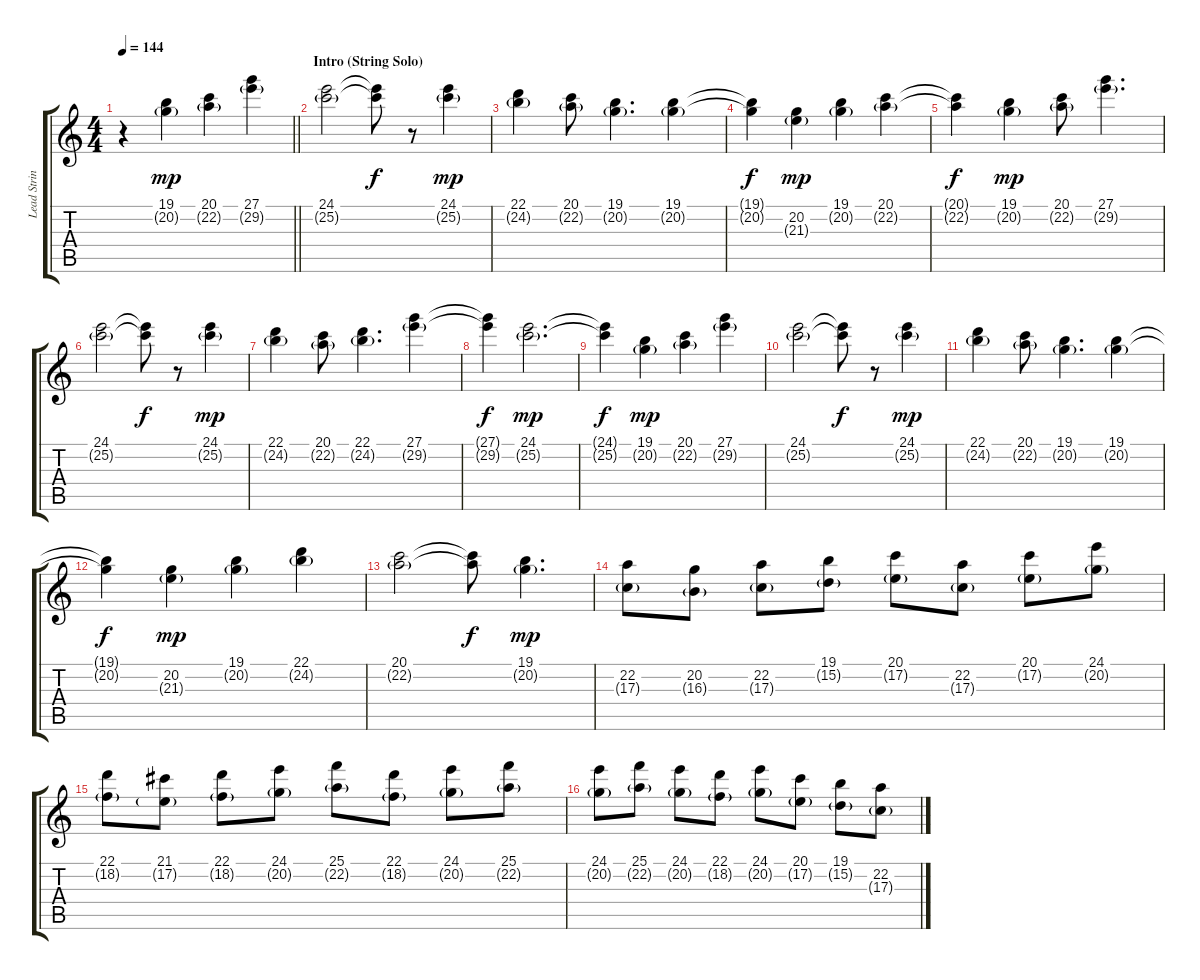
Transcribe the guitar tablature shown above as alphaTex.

\track ("Lead String" "Lead Strin") {instrument stringensemble1}
\staff {score tabs}
\tuning (E4 B3 G3 D3 A2 E2) {hide}
\ts (4 4)
\tempo 144
\clef g2
\barLineRight lightlight
\ks c
r.4{dy mp} (19.1 20.2{g}).4 (20.1 22.2{g}).4 (27.1 29.2{g}).4 |
\section ("" "Intro (String Solo)")
(24.1 25.2{g}).2 (24.1{t} 25.2{t}).8{dy f} r.8 (24.1 25.2{g}).4{dy mp} |
(22.1 24.2{g}).4 (20.1 22.2{g}).8 (19.1 20.2{g}).4{d} (19.1 20.2{g}).4 |
(19.1{t} 20.2{t}).4{dy f} (20.2 21.3{g}).4{dy mp} (19.1 20.2{g}).4 (20.1 22.2{g}).4 |
(20.1{t} 22.2{t}).4{dy f} (19.1 20.2{g}).4{dy mp} (20.1 22.2{g}).8 (27.1 29.2{g}).4{d} |
(24.1 25.2{g}).2 (24.1{t} 25.2{t}).8{dy f} r.8 (24.1 25.2{g}).4{dy mp} |
(22.1 24.2{g}).4 (20.1 22.2{g}).8 (22.1 24.2{g}).4{d} (27.1 29.2{g}).4 |
(27.1{t} 29.2{t}).4{dy f} (24.1 25.2{g}).2{d dy mp} |
(24.1{t} 25.2{t}).4{dy f} (19.1 20.2{g}).4{dy mp} (20.1 22.2{g}).4 (27.1 29.2{g}).4 |
(24.1 25.2{g}).2 (24.1{t} 25.2{t}).8{dy f} r.8 (24.1 25.2{g}).4{dy mp} |
(22.1 24.2{g}).4 (20.1 22.2{g}).8 (19.1 20.2{g}).4{d} (19.1 20.2{g}).4 |
(19.1{t} 20.2{t}).4{dy f} (20.2 21.3{g}).4{dy mp} (19.1 20.2{g}).4 (22.1 24.2{g}).4 |
(20.1 22.2{g}).2 (20.1{t} 22.2{t}).8{dy f} (19.1 20.2{g}).4{d dy mp} |
(22.2 17.3{g}).8 (20.2 16.3{g}).8 (22.2 17.3{g}).8 (19.1 15.2{g}).8 (20.1 17.2{g}).8 (22.2 17.3{g}).8 (20.1 17.2{g}).8 (24.1 20.2{g}).8 |
(22.1 18.2{g}).8 (21.1 17.2{g}).8 (22.1 18.2{g}).8 (24.1 20.2{g}).8 (25.1 22.2{g}).8 (22.1 18.2{g}).8 (24.1 20.2{g}).8 (25.1 22.2{g}).8 |
(24.1 20.2{g}).8 (25.1 22.2{g}).8 (24.1 20.2{g}).8 (22.1 18.2{g}).8 (24.1 20.2{g}).8 (20.1 17.2{g}).8 (19.1 15.2{g}).8 (22.2 17.3{g}).8
